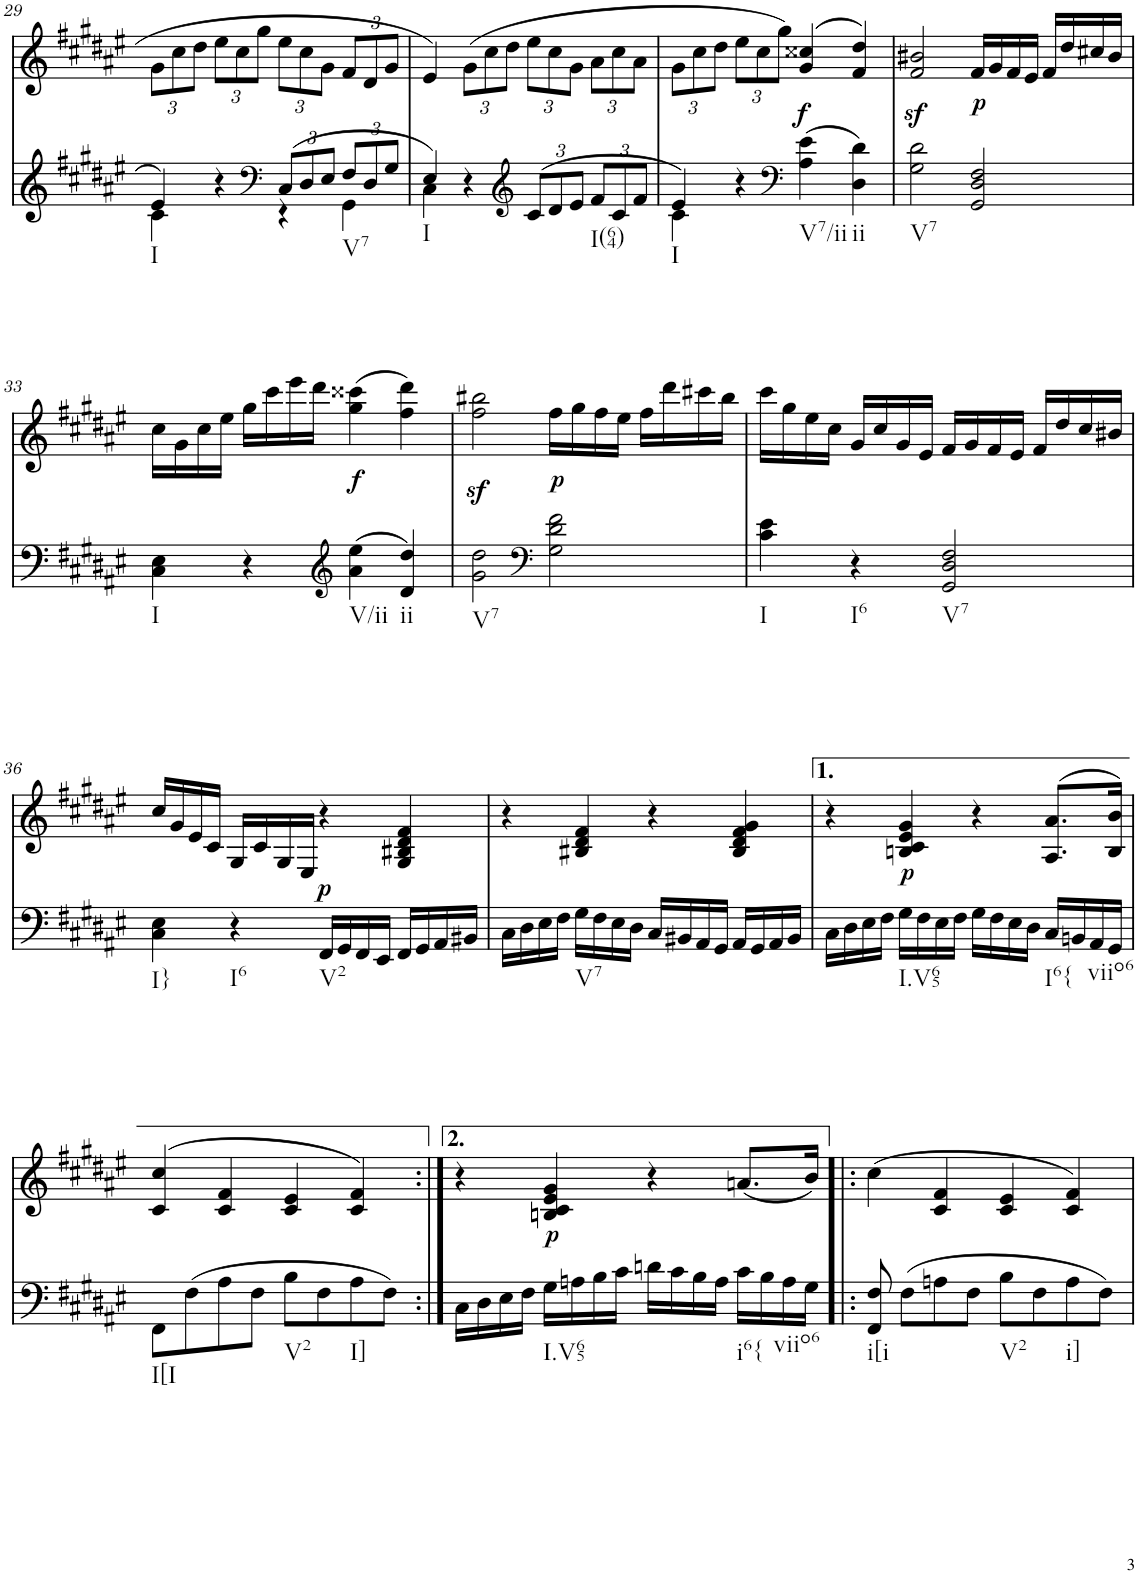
**kern	**kern	**text	**dynam
*part2	*part1	*part1	*part1
*staff2	*staff1	*staff1	*staff1
*I"piano	*I"piano	*	*
*I'Pno	*I'Pno	*	*
!!LO:PB:g=z
*clefG2	*clefG2	*	*
*k[f#c#g#d#a#e#]	*k[f#c#g#d#a#e#]	*	*
*F#:	*F#:	*	*
*M4/4	*M4/4	*	*
*met(c)	*met(c)	*	*
=29	=29	=29	=29
*^	*	*	*
*	*	*Xbrackettup	*	*
!LO:TX:b:t=I	!	!	!	!
4e#/	4c#\	12g#\L	.	.
.	.	12cc#\	.	.
.	.	12dd#\J	.	.
4r	4ryy	12ee#\L	.	.
.	.	12cc#\	.	.
.	.	12gg#\J	.	.
*clefF4	*	*	*	*
*Xbrackettup	*	*	*	*
(12C#/L	4r	12ee#\L	.	.
12D#/	.	12cc#\	.	.
12E#/J	.	12g#\J	.	.
!LO:TX:b:t=V7	!	!	!	!
12F#/L	4GG#\	12f#/L	.	.
12D#/	.	12d#/	.	.
12G#/J	.	12g#/J	.	.
=30	=30	=30	=30	=30
!LO:TX:b:t=I	!	!	!	!
4E#/)	4C#\	4e#/	.	.
4r	2.ryy	(12g#\L	.	.
.	.	12cc#\	.	.
.	.	12dd#\J	.	.
*clefG2	*	*	*	*
(12c#/L	.	12ee#\L	.	.
12d#/	.	12cc#\	.	.
12e#/J	.	12g#\J	.	.
!LO:TX:b:t=I(64)	!	!	!	!
12f#/L	.	12a#\L	.	.
12c#/	.	12cc#\	.	.
12f#/J	.	12a#\J	.	.
=31	=31	=31	=31	=31
!LO:TX:b:t=I	!	!	!	!
4e#/)	4c#\	12g#\L	.	.
.	.	12cc#\	.	.
.	.	12dd#\J	.	.
4r	2.ryy	12ee#\L	.	.
.	.	12cc#\	.	.
.	.	12gg#\J)	.	.
*clefF4	*	*	*	*
!LO:TX:b:t=V7/ii	!	!	!	!
!	!	!	!	!LO:DY:b
(>4A#\ 4e#\	.	(>4g#/ 4cc##X/	.	f
!LO:TX:b:t=ii	!	!	!	!
4D#\ 4d#\)	.	4f#/ 4dd#/)	.	.
*v	*v	*	*	*
=32	=32	=32	=32
!LO:TX:b:t=V7	!	!	!
2G#\ 2d#\	2f#/z< 2b#X/z<	.	.
!	!	!LO:LY:b	!
2GG#/ 2D#/ 2F#/	16f#/LL	.	.
.	16g#/	.	.
.	16f#/	.	.
.	16e#/JJ	.	.
.	16f#/LL	.	.
.	16dd#/	.	.
.	16cc#X/	.	.
.	16b#/JJ	.	.
!!LO:LB:g=z
=33	=33	=33	=33
!LO:TX:b:t=I	!	!	!
4C#\ 4E#\	16cc#\LL	.	.
.	16g#\	.	.
.	16cc#\	.	.
.	16ee#\JJ	.	.
4r	16gg#\LL	.	.
.	16ccc#\	.	.
.	16eee#\	.	.
.	16ddd#\JJ	.	.
*clefG2	*	*	*
!LO:TX:b:t=V/ii	!	!	!
!	!	!LO:LY:b	!
(4a#\ 4ee#\	(4gg#\ 4ccc##X\	.	.
!LO:TX:b:t=ii	!	!	!
4d#/ 4dd#/)	4ff#\ 4ddd#\)	.	.
=34	=34	=34	=34
!LO:TX:b:t=V7	!	!	!
2g#\ 2dd#\	2ff#\z< 2bb#X\z<	.	.
*clefF4	*	*	*
!	!	!LO:LY:b	!
2G#\ 2d#\ 2f#\	16ff#\LL	.	.
.	16gg#\	.	.
.	16ff#\	.	.
.	16ee#\JJ	.	.
.	16ff#\LL	.	.
.	16ddd#\	.	.
.	16ccc#X\	.	.
.	16bb#\JJ	.	.
=35	=35	=35	=35
!LO:TX:b:t=I	!	!	!
4c#\ 4e#\	16ccc#\LL	.	.
.	16gg#\	.	.
.	16ee#\	.	.
.	16cc#\JJ	.	.
!LO:TX:b:t=I6	!	!	!
4r	16g#/LL	.	.
.	16cc#/	.	.
.	16g#/	.	.
.	16e#/JJ	.	.
!LO:TX:b:t=V7	!	!	!
2GG#/ 2D#/ 2F#/	16f#/LL	.	.
.	16g#/	.	.
.	16f#/	.	.
.	16e#/JJ	.	.
.	16f#/LL	.	.
.	16dd#/	.	.
.	16cc#/	.	.
.	16b#X/JJ	.	.
!!LO:LB:g=z
=36	=36	=36	=36
!LO:TX:b:t=I}	!	!	!
4C#\ 4E#\	16cc#/LL	.	.
.	16g#/	.	.
.	16e#/	.	.
.	16c#/JJ	.	.
!LO:TX:b:t=I6	!	!	!
4r	16G#/LL	.	.
.	16c#/	.	.
.	16G#/	.	.
.	16E#/JJ	.	.
!LO:TX:b:t=V2	!	!	!
!	!	!	!LO:DY:b
16FF#/LL	4r	.	p
16GG#/	.	.	.
16FF#/	.	.	.
16EE#/JJ	.	.	.
16FF#/LL	4G#/ 4B#X/ 4d#/ 4f#/	.	.
16GG#/	.	.	.
16AA#/	.	.	.
16BB#X/JJ	.	.	.
=37	=37	=37	=37
16C#\LL	4r	.	.
16D#\	.	.	.
16E#\	.	.	.
16F#\JJ	.	.	.
!LO:TX:b:t=V7	!	!	!
16G#\LL	4B#X/ 4d#/ 4f#/	.	.
16F#\	.	.	.
16E#\	.	.	.
16D#\JJ	.	.	.
16C#/LL	4r	.	.
16BB#X/	.	.	.
16AA#/	.	.	.
16GG#/JJ	.	.	.
16AA#/LL	4B#/ 4d#/ 4f#/ 4g#/	.	.
16GG#/	.	.	.
16AA#/	.	.	.
16BB#/JJ	.	.	.
=38	=38	=38	=38
16C#\LL	4r	.	.
16D#\	.	.	.
16E#\	.	.	.
16F#\JJ	.	.	.
!LO:TX:b:t=I.V65	!	!	!
!	!	!LO:LY:b	!
16G#\LL	4Bn/ 4c#/ 4e#/ 4g#/	.	.
16F#\	.	.	.
16E#\	.	.	.
16F#\JJ	.	.	.
16G#\LL	4r	.	.
16F#\	.	.	.
16E#\	.	.	.
16D#\JJ	.	.	.
!LO:TX:b:t=I6{	!	!	!
16C#/LL	(>8.A#/ 8.a#/L	.	.
16BBn/	.	.	.
16AA#/	.	.	.
!LO:TX:b:t=viio6	!	!	!
16GG#/JJ	16B/ 16b/Jk)	.	.
!!LO:LB:g=z
=38X2	=38X2	=38X2	=38X2
!LO:TX:b:t=I[I	!	!	!
8FF#\L	(>4c#/ 4cc#/	.	.
(8F#\	.	.	.
8A#\	4c#/ 4f#/	.	.
8F#\J	.	.	.
!LO:TX:b:t=V2	!	!	!
8B\L	4c#/ 4e#/	.	.
8F#\	.	.	.
!LO:TX:b:t=I]	!	!	!
8A#\	4c#/ 4f#/)	.	.
8F#\J)	.	.	.
=38X3:|!	=38X3:|!	=38X3:|!	=38X3:|!
16C#\LL	4r	.	.
16D#\	.	.	.
16E#\	.	.	.
16F#\JJ	.	.	.
!LO:TX:b:t=I.V65	!	!	!
!	!	!LO:LY:b	!
16G#\LL	4Bn/ 4c#/ 4e#/ 4g#/	.	.
16An\	.	.	.
16B\	.	.	.
16c#\JJ	.	.	.
16dn\LL	4r	.	.
16c#\	.	.	.
16B\	.	.	.
16A\JJ	.	.	.
!LO:TX:b:t=i6{	!	!	!
16c#\LL	(8.an/L	.	.
16B\	.	.	.
16A\	.	.	.
!LO:TX:b:t=viio6	!	!	!
16G#\JJ	16b/Jk)	.	.
=39!|:	=39!|:	=39!|:	=39!|:
!LO:TX:b:t=i[i	!	!	!
8FF#/ 8F#/	(4cc#\	.	.
(8F#\L	.	.	.
8An\	4c#/ 4f#/	.	.
8F#\J	.	.	.
!LO:TX:b:t=V2	!	!	!
8B\L	4c#/ 4e#/	.	.
8F#\	.	.	.
!LO:TX:b:t=i]	!	!	!
8A\	4c#/ 4f#/)	.	.
8F#\J)	.	.	.
=	=	=	=
*-	*-	*-	*-
